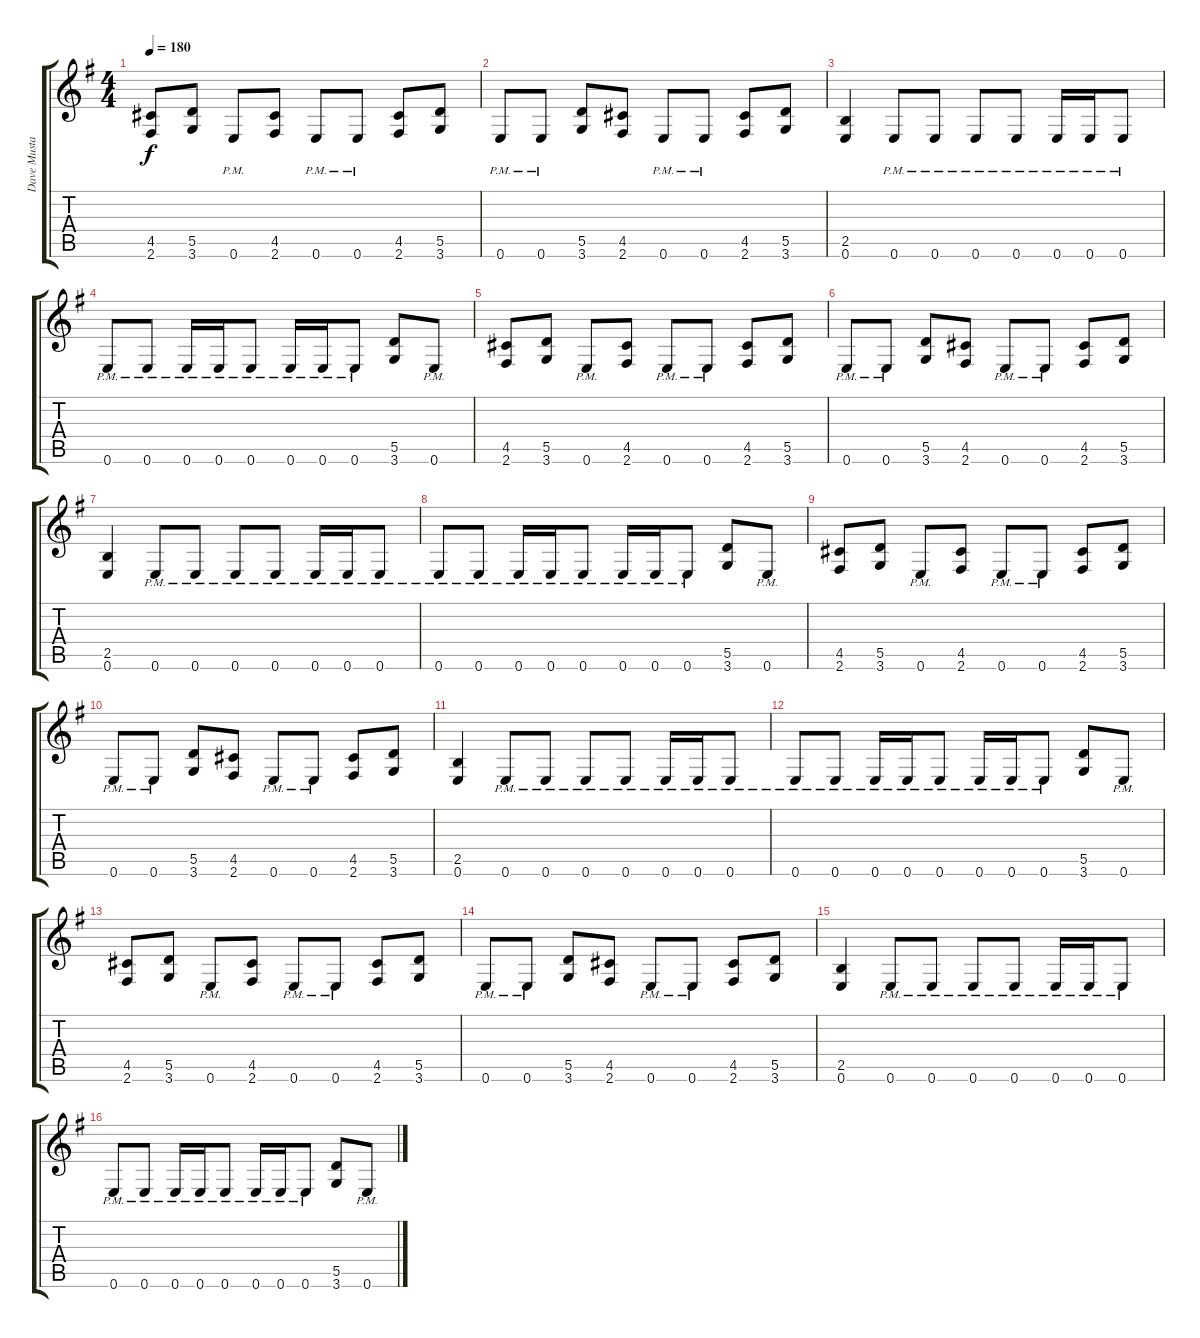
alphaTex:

\track ("Dave Mustaine" "Dave Musta") {instrument distortionguitar}
\staff {score tabs}
\tuning (E4 B3 G3 D3 A2 E2) {hide}
\ts (4 4)
\tempo 180
\clef g2
\ks g
(4.5 2.6).8{dy f} (5.5 3.6).8 0.6{pm}.8 (4.5 2.6).8 0.6{pm}.8 0.6{pm}.8 (4.5 2.6).8 (5.5 3.6).8 |
0.6{pm}.8 0.6{pm}.8 (5.5 3.6).8 (4.5 2.6).8 0.6{pm}.8 0.6{pm}.8 (4.5 2.6).8 (5.5 3.6).8 |
(2.5 0.6).4 0.6{pm}.8 0.6{pm}.8 0.6{pm}.8 0.6{pm}.8 0.6{pm}.16 0.6{pm}.16 0.6{pm}.8 |
0.6{pm}.8 0.6{pm}.8 0.6{pm}.16 0.6{pm}.16 0.6{pm}.8 0.6{pm}.16 0.6{pm}.16 0.6{pm}.8 (5.5 3.6).8 0.6{pm}.8 |
(4.5 2.6).8 (5.5 3.6).8 0.6{pm}.8 (4.5 2.6).8 0.6{pm}.8 0.6{pm}.8 (4.5 2.6).8 (5.5 3.6).8 |
0.6{pm}.8 0.6{pm}.8 (5.5 3.6).8 (4.5 2.6).8 0.6{pm}.8 0.6{pm}.8 (4.5 2.6).8 (5.5 3.6).8 |
(2.5 0.6).4 0.6{pm}.8 0.6{pm}.8 0.6{pm}.8 0.6{pm}.8 0.6{pm}.16 0.6{pm}.16 0.6{pm}.8 |
0.6{pm}.8 0.6{pm}.8 0.6{pm}.16 0.6{pm}.16 0.6{pm}.8 0.6{pm}.16 0.6{pm}.16 0.6{pm}.8 (5.5 3.6).8 0.6{pm}.8 |
(4.5 2.6).8 (5.5 3.6).8 0.6{pm}.8 (4.5 2.6).8 0.6{pm}.8 0.6{pm}.8 (4.5 2.6).8 (5.5 3.6).8 |
0.6{pm}.8 0.6{pm}.8 (5.5 3.6).8 (4.5 2.6).8 0.6{pm}.8 0.6{pm}.8 (4.5 2.6).8 (5.5 3.6).8 |
(2.5 0.6).4 0.6{pm}.8 0.6{pm}.8 0.6{pm}.8 0.6{pm}.8 0.6{pm}.16 0.6{pm}.16 0.6{pm}.8 |
0.6{pm}.8 0.6{pm}.8 0.6{pm}.16 0.6{pm}.16 0.6{pm}.8 0.6{pm}.16 0.6{pm}.16 0.6{pm}.8 (5.5 3.6).8 0.6{pm}.8 |
(4.5 2.6).8 (5.5 3.6).8 0.6{pm}.8 (4.5 2.6).8 0.6{pm}.8 0.6{pm}.8 (4.5 2.6).8 (5.5 3.6).8 |
0.6{pm}.8 0.6{pm}.8 (5.5 3.6).8 (4.5 2.6).8 0.6{pm}.8 0.6{pm}.8 (4.5 2.6).8 (5.5 3.6).8 |
(2.5 0.6).4 0.6{pm}.8 0.6{pm}.8 0.6{pm}.8 0.6{pm}.8 0.6{pm}.16 0.6{pm}.16 0.6{pm}.8 |
0.6{pm}.8 0.6{pm}.8 0.6{pm}.16 0.6{pm}.16 0.6{pm}.8 0.6{pm}.16 0.6{pm}.16 0.6{pm}.8 (5.5 3.6).8 0.6{pm}.8
